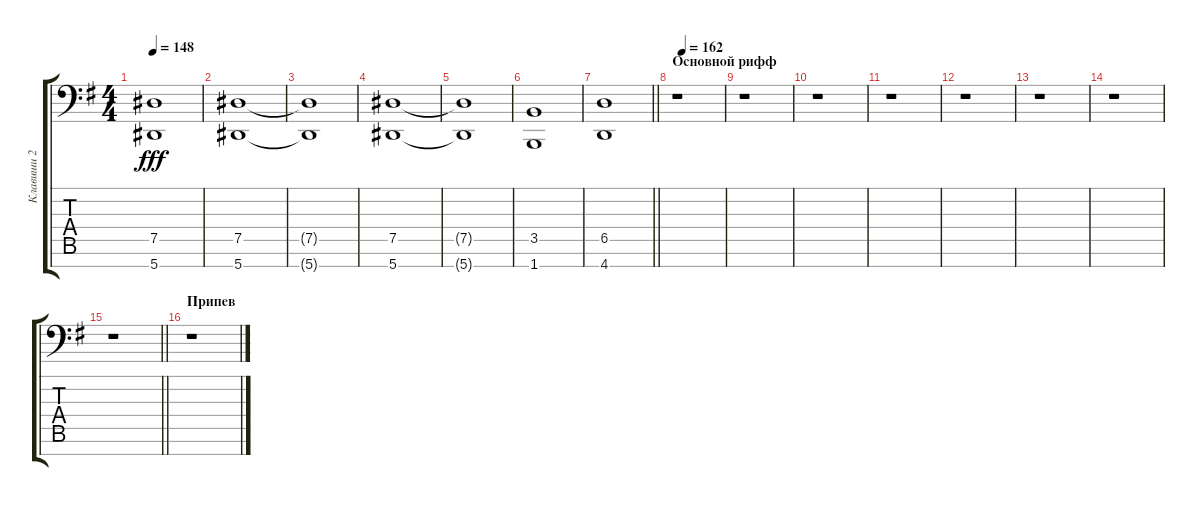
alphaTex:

\track ("Клавиши 2" "Клавиши 2") {instrument tubularbells}
\staff {score tabs}
\tuning (Eb4 Bb3 Gb3 Db3 Ab2 Eb2 Bb1) {hide}
\ts (4 4)
\tempo 148
\clef f4
\ks eminor
(7.5{t} 5.7{t}).1{dy fff} |
(7.5 5.7).1 |
(7.5{t} 5.7{t}).1 |
(7.5 5.7).1 |
(7.5{t} 5.7{t}).1 |
(3.5 1.7).1 |
\barLineRight lightlight
(6.5 4.7).1 |
\section ("" "Основной рифф")
\tempo (162 0.125)
r.1 |
r.1 |
r.1 |
r.1 |
r.1 |
r.1 |
r.1 |
\barLineRight lightlight
r.1 |
\section ("" "Припев")
r.1
